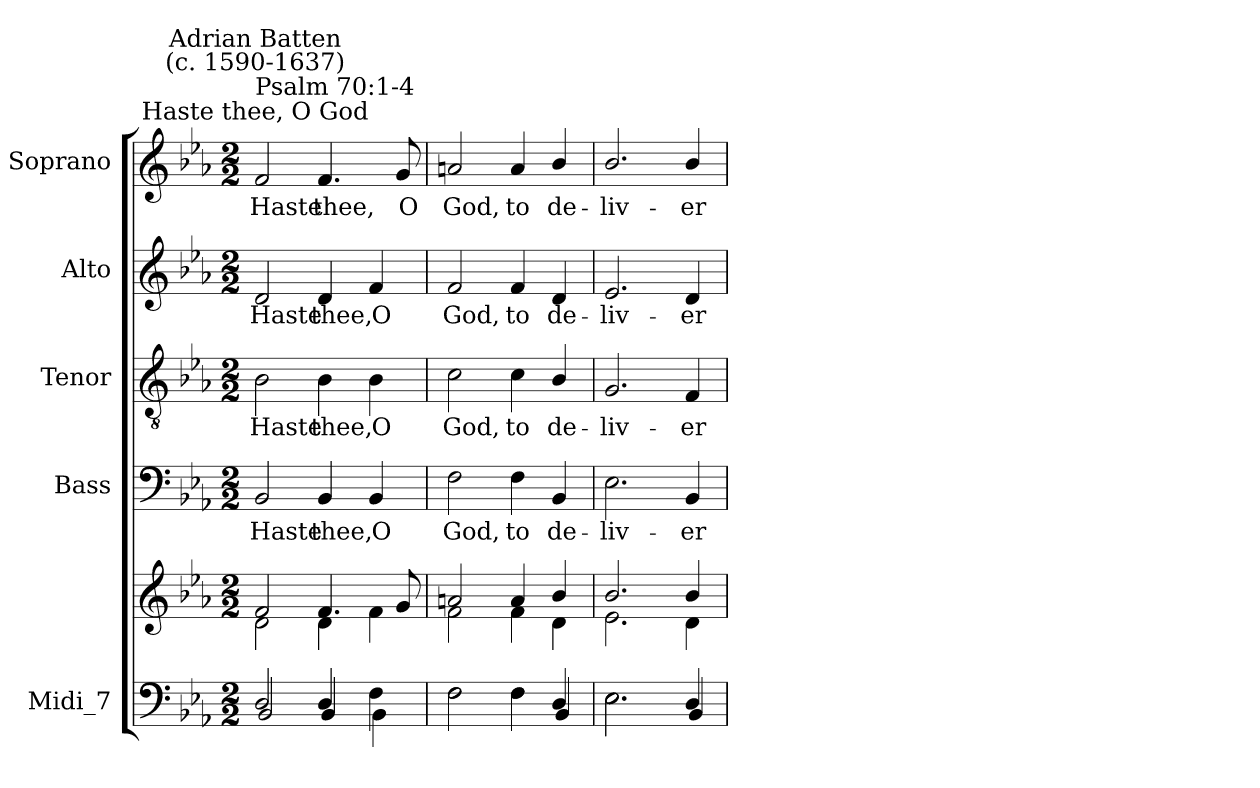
**kern	**kern	**kern	**text	**kern	**text	**kern	**text	**kern	**text
*part5	*part5	*part4	*part4	*part3	*part3	*part2	*part2	*part1	*part1
*staff6	*staff5	*staff4	*staff4	*staff3	*staff3	*staff2	*staff2	*staff1	*staff1
*I"Midi_7	*	*I"Bass	*	*I"Tenor	*	*I"Alto	*	*I"Soprano	*
*	*	*I'B	*	*I'T	*	*I'A	*	*I'S	*
*clefF4	*clefG2	*clefF4	*	*clefGv2	*	*clefG2	*	*clefG2	*
*k[b-e-a-]	*k[b-e-a-]	*k[b-e-a-]	*	*k[b-e-a-]	*	*k[b-e-a-]	*	*k[b-e-a-]	*
*E-:	*E-:	*E-:	*	*E-:	*	*E-:	*	*E-:	*
*M2/2	*M2/2	*M2/2	*	*M2/2	*	*M2/2	*	*M2/2	*
=1	=1	=1	=1	=1	=1	=1	=1	=1	=1
*^	*^	*	*	*	*	*	*	*	*
!	!	!	!	!	!	!	!	!	!	!LO:TX:a:cj:t=Haste thee, O God	!
!	!	!	!	!	!	!	!	!	!	!LO:TX:a:t=Psalm 70&colon;1-4	!
!	!	!	!	!	!	!	!	!	!	!LO:TX:a:cj:t=Adrian Batten\n(c. 1590-1637)	!
!	!	!	!	!	!LO:LY:b	!	!LO:LY:b	!	!LO:LY:b	!	!LO:LY:b
2D/	2BB-/	2f/	2d\	2BB-	Haste	2B-	Haste	2d	Haste	2f	Haste
!	!	!	!	!	!LO:LY:b	!	!LO:LY:b	!	!LO:LY:b	!	!LO:LY:b
4D/	4BB-/	4.f/	4d\	4BB-	thee,	4B-	thee,	4d	thee,	4.f	thee,
!	!	!	!	!	!LO:LY:b	!	!LO:LY:b	!	!LO:LY:b	!	!
4F\	4BB-\	.	4f\	4BB-	O	4B-	O	4f	O	.	.
!	!	!	!	!	!	!	!	!	!	!	!LO:LY:b
.	.	8g/	.	.	.	.	.	.	.	8g	O
=2	=2	=2	=2	=2	=2	=2	=2	=2	=2	=2	=2
!	!	!	!	!	!LO:LY:b	!	!LO:LY:b	!	!LO:LY:b	!	!LO:LY:b
2F\	2F\	2an/	2f\	2F	God,	2c	God,	2f	God,	2an	God,
!	!	!	!	!	!LO:LY:b	!	!LO:LY:b	!	!LO:LY:b	!	!LO:LY:b
4F\	4F\	4a/	4f\	4F	to	4c	to	4f	to	4a	to
!	!	!	!	!	!LO:LY:b	!	!LO:LY:b	!	!LO:LY:b	!	!LO:LY:b
4D/	4BB-/	4b-/	4d\	4BB-	de-	4B-/	de-	4d	de-	4b-/	de-
=3	=3	=3	=3	=3	=3	=3	=3	=3	=3	=3	=3
!	!	!	!	!	!LO:LY:b	!	!LO:LY:b	!	!LO:LY:b	!	!LO:LY:b
2.E-\	2.E-\	2.b-/	2.e-\	2.E-	-liv-	2.G	-liv-	2.e-	-liv-	2.b-/	-liv-
!	!	!	!	!	!LO:LY:b	!	!LO:LY:b	!	!LO:LY:b	!	!LO:LY:b
4D/	4BB-/	4b-/	4d\	4BB-	-er	4F	-er	4d	-er	4b-/	-er
*v	*v	*	*	*	*	*	*	*	*	*	*
*	*v	*v	*	*	*	*	*	*	*	*
=	=	=	=	=	=	=	=	=	=
*-	*-	*-	*-	*-	*-	*-	*-	*-	*-
